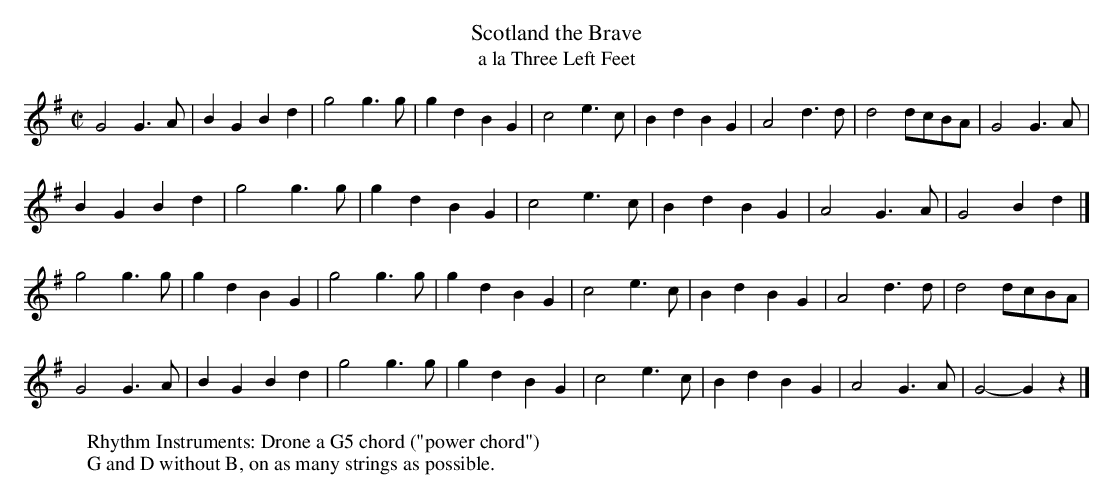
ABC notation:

X:1
T:Scotland the Brave
T: a la Three Left Feet
W:Rhythm Instruments: Drone a G5 chord ("power chord")
W:G and D without B, on as many strings as possible.
M:C|
L:1/4
K:G
G2 G> A | B G B d | g2 g> g | g d B G | c2 e> c | \
B d B G | A2 d> d | d2 d/c/B/A/ | G2 G> A |
B G B d | g2 g> g | g d B G | c2 e> c | \
B d B G | A2 G> A | G2 B d |]
g2 g> g | g d B G | g2 g> g | g d B G | \
c2 e> c | B d B G | A2 d> d | d2 d/c/B/A/ |
G2 G> A | B G B d | g2 g> g | g d B G | \
c2 e> c | B d B G | A2 G> A | G2-G z |]
